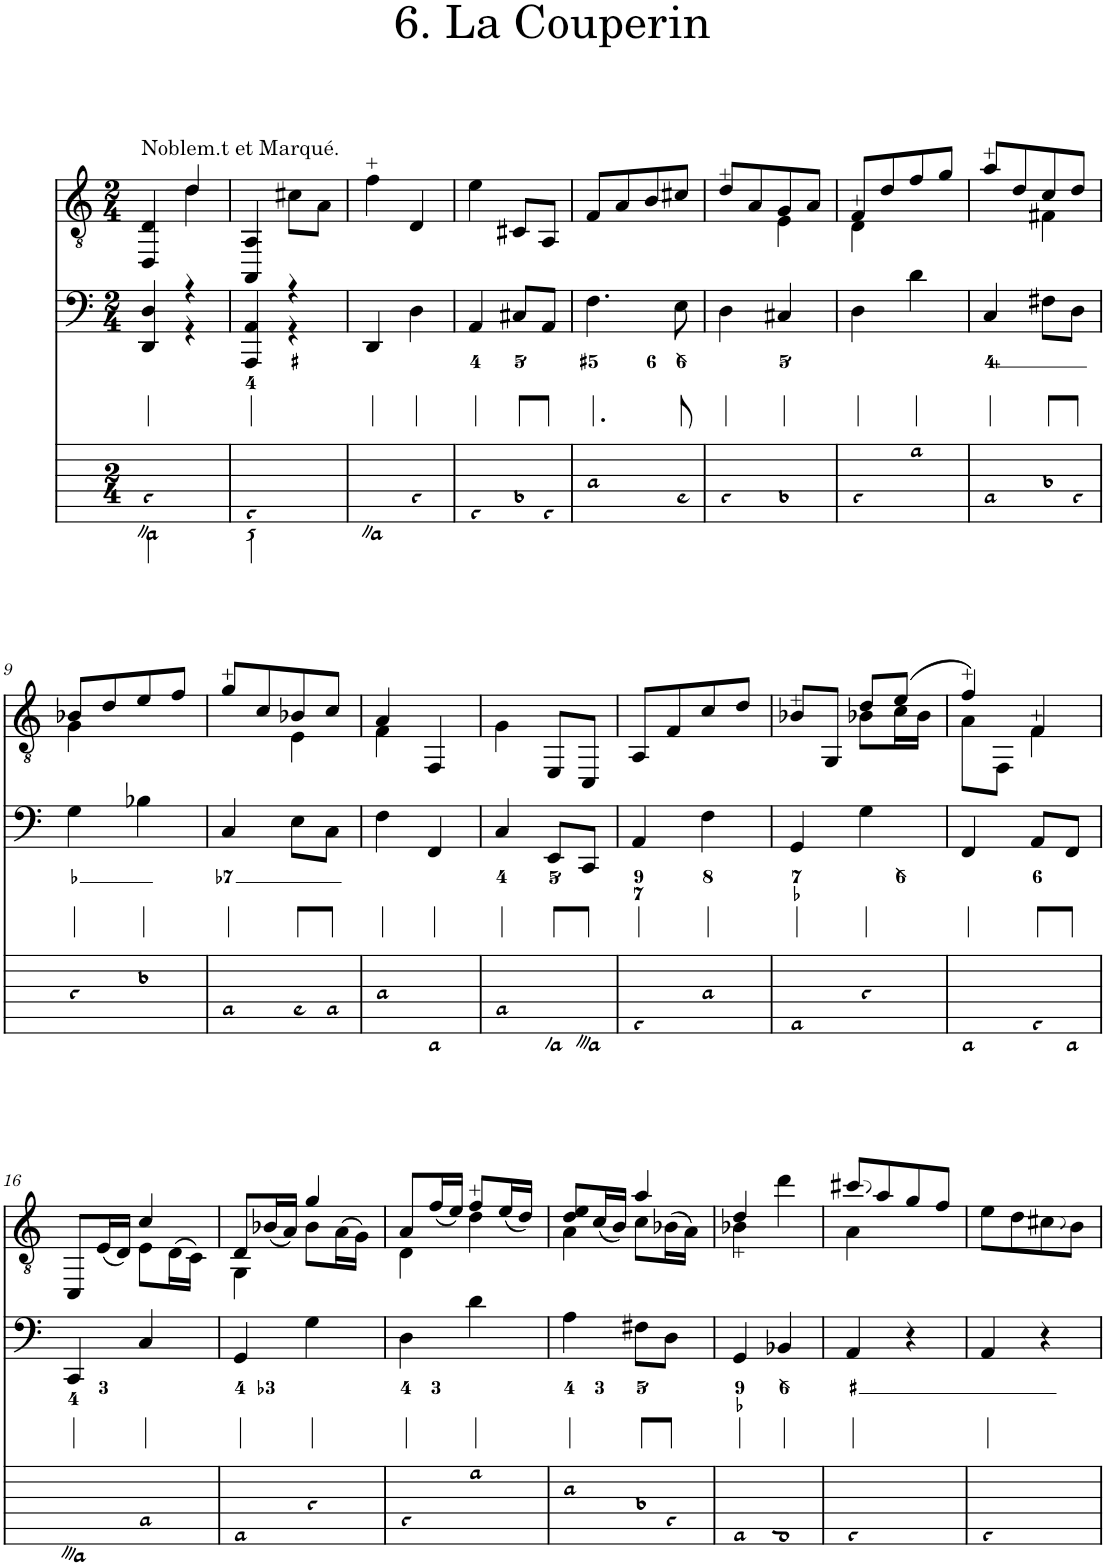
**kern	**kern	**kern
*part2	*part2	*part1
*staff3	*staff2	*staff1
*I"Continuo	*	*I"Viola da gamba
*stria6	*	*
*	*clefF4	*clefGv2
*k[]	*k[]	*k[]
*M2/4	*M2/4	*M2/4
=1	=1	=1
*^	*^	*^
!	!	!	!	!LO:TX:a:t=Noblem.t et Marqué.	!
4D/	4DD\	4D/	4DD/	4D/	4DD/
4r	4r	4r	4r	4d/	4d\
=2	=2	=2	=2	=2	=2
4AA/	4AAA\	4AA/	4AAA/	4AA/	4AAA/
4r	4r	4r	4r	8c#X\L	4ryy
.	.	.	.	8A\J	.
*v	*v	*	*	*v	*v
*	*v	*v	*
=3	=3	=3
4DD/	4DD/	4f\
4D/	4D\	4D/
=4	=4	=4
4AA/	4AA/	4e\
8C#X/L	8C#X/L	8C#X/L
8AA/J	8AA/J	8AA/J
=5	=5	=5
4.F/	4.F\	8F/L
.	.	8A/
.	.	8B/
8E/	8E\	8c#X/J
=6	=6	=6
*	*	*^
4D/	4D\	8d/L	4ryy
.	.	8A/	.
4C#X/	4C#X/	8G/	4E\
.	.	8A/J	.
=7	=7	=7	=7
4D/	4D\	8F/L	4D\
.	.	8d/	.
4d/	4d\	8f/	4ryy
.	.	8g/J	.
=8	=8	=8	=8
4C/	4C/	8a/L	4ryy
.	.	8d/	.
8F#X/L	8F#X\L	8c/	4F#X\
8D/J	8D\J	8d/J	.
!!LO:LB:g=z	!!
=9	=9	=9	=9
4G/	4G\	8B-X/L	4G\
.	.	8d/	.
4B-X/	4B-X\	8e/	4ryy
.	.	8f/J	.
=10	=10	=10	=10
4C/	4C/	8g/L	4ryy
.	.	8c/	.
8E/L	8E\L	8B-X/	4E\
8C/J	8C\J	8c/J	.
=11	=11	=11	=11
4F/	4F\	4A/	4F\
4FF/	4FF/	4FF/	4ryy
*	*	*v	*v
=12	=12	=12
4C/	4C/	4G\
8EE/L	8EE/L	8EE/L
8CC/J	8CC/J	8CC/J
=13	=13	=13
4AA/	4AA/	8AA/L
.	.	8F/
4F/	4F\	8c/
.	.	8d/J
=14	=14	=14
*	*	*^
4GG/	4GG/	8B-X/L	4ryy
.	.	8GG/J	.
4G/	4G\	8d/L	8B-X\L
.	.	(>8e/J	16c\L
.	.	.	16B-\JJ
=15	=15	=15	=15
4FF/	4FF/	4f/)	8A\L
.	.	.	8FF\J
8AA/L	8AA/L	4F/	4F\
8FF/J	8FF/J	.	.
!!LO:LB:g=z	!!
=16	=16	=16	=16
4CC/	4CC/	8CC/L	4ryy
.	.	(<16E/L	.
.	.	16D/JJ)	.
4C/	4C/	8E\L	4c/
.	.	(>16D\L	.
.	.	16C\JJ)	.
=17	=17	=17	=17
4GG/	4GG/	8D/L	4GG\
.	.	(<16B-X/L	.
.	.	16A/JJ)	.
4G/	4G\	8B-\L	4g/
.	.	(>16A\L	.
.	.	16G\JJ)	.
=18	=18	=18	=18
4D/	4D\	8A/L	4D\
.	.	(<16f/L	.
.	.	16e/JJ)	.
4d/	4d\	8f/L	4d\
.	.	(<16e/L	.
.	.	16d/JJ)	.
=19	=19	=19	=19
4A/	4A\	8d/ 8e/L	4A\
.	.	(<16c/L	.
.	.	16B/JJ)	.
8F#X/L	8F#X\L	8c\L	4a/
8D/J	8D\J	(>16B-X\L	.
.	.	16A\JJ)	.
=20	=20	=20	=20
4GG/	4GG/	4d/	4B-X\
4BB-X/	4BB-X/	4dd\	4ryy
=21	=21	=21	=21
4AA/	4AA/	8cc#X/L	4A\
.	.	8a/	.
4r	4r	8g/	4ryy
.	.	8f/J	.
*	*	*v	*v
=22	=22	=22
4AA/	4AA/	8e\L
.	.	8d\
4r	4r	8c#X\
.	.	8B\J
=	=	=
*-	*-	*-
